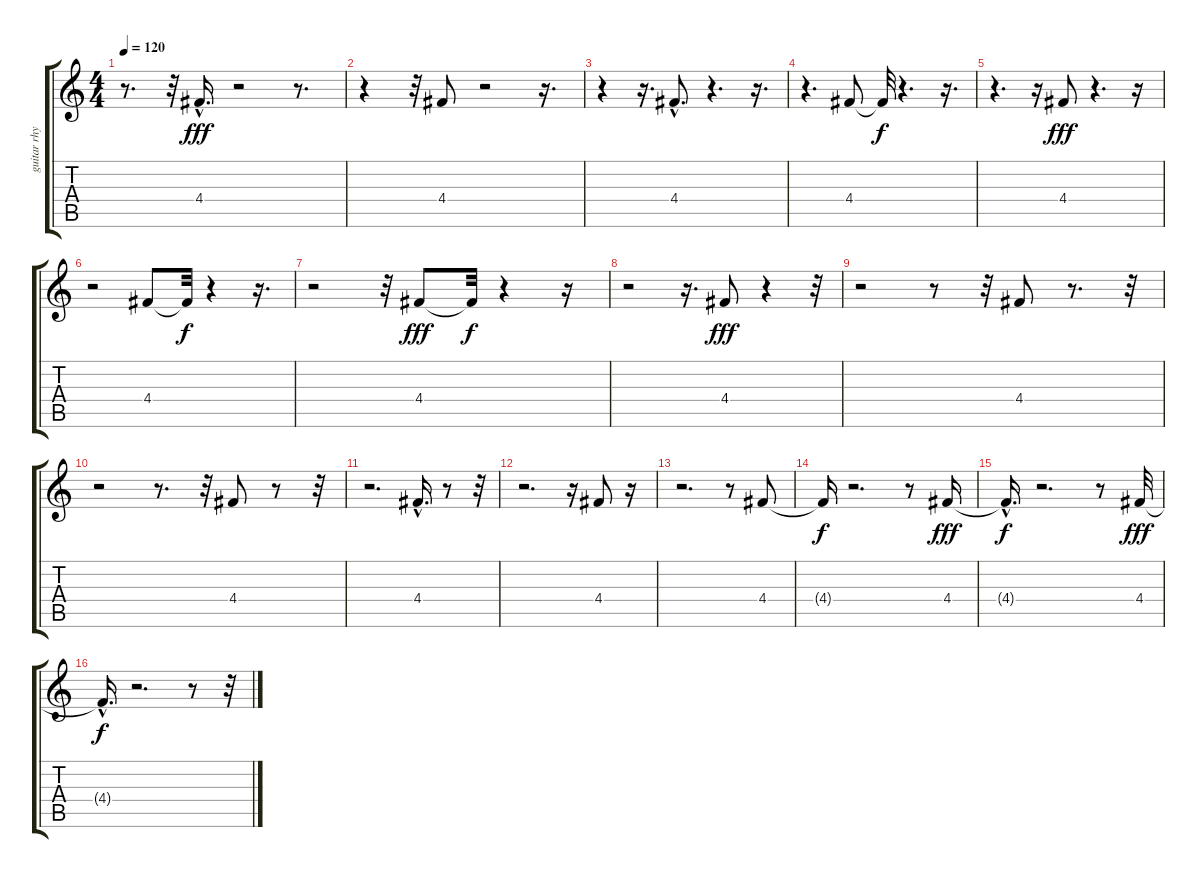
\track ("guitar rhytm" "guitar rhy") {instrument acousticguitarsteel}
\staff {score tabs}
\tuning (E4 B3 G3 D3 A2 E2) {hide}
\ts (4 4)
\tempo 120
\clef g2
\ks c
r.8{d dy fff} r.32 4.4{hac}.16{d} r.2 r.8{d} |
r.4 r.32 4.4.8 r.2 r.16{d} |
r.4 r.16{d} 4.4{hac}.8{d} r.4{d} r.16{d} |
r.4{d} 4.4.8 4.4{t}.32{dy f} r.4{d} r.16{d} |
r.4{d} r.16 4.4.8{dy fff} r.4{d} r.16 |
r.2 4.4.8 4.4{t}.32{dy f} r.4 r.16{d} |
r.2 r.32 4.4.8{dy fff} 4.4{t}.32{dy f} r.4 r.16 |
r.2 r.16{d} 4.4.8{dy fff} r.4 r.32 |
r.2 r.8 r.32 4.4.8 r.8{d} r.32 |
r.2 r.8{d} r.32 4.4.8 r.8 r.32 |
r.2{d} 4.4{hac}.16{d} r.8 r.32 |
r.2{d} r.16 4.4.8 r.16 |
r.2{d} r.8 4.4.8 |
4.4{t}.16{dy f} r.2{d} r.8 4.4.16{dy fff} |
4.4{hac t}.16{d dy f} r.2{d} r.8 4.4.32{dy fff} |
4.4{hac t}.16{d dy f} r.2{d} r.8 r.32
